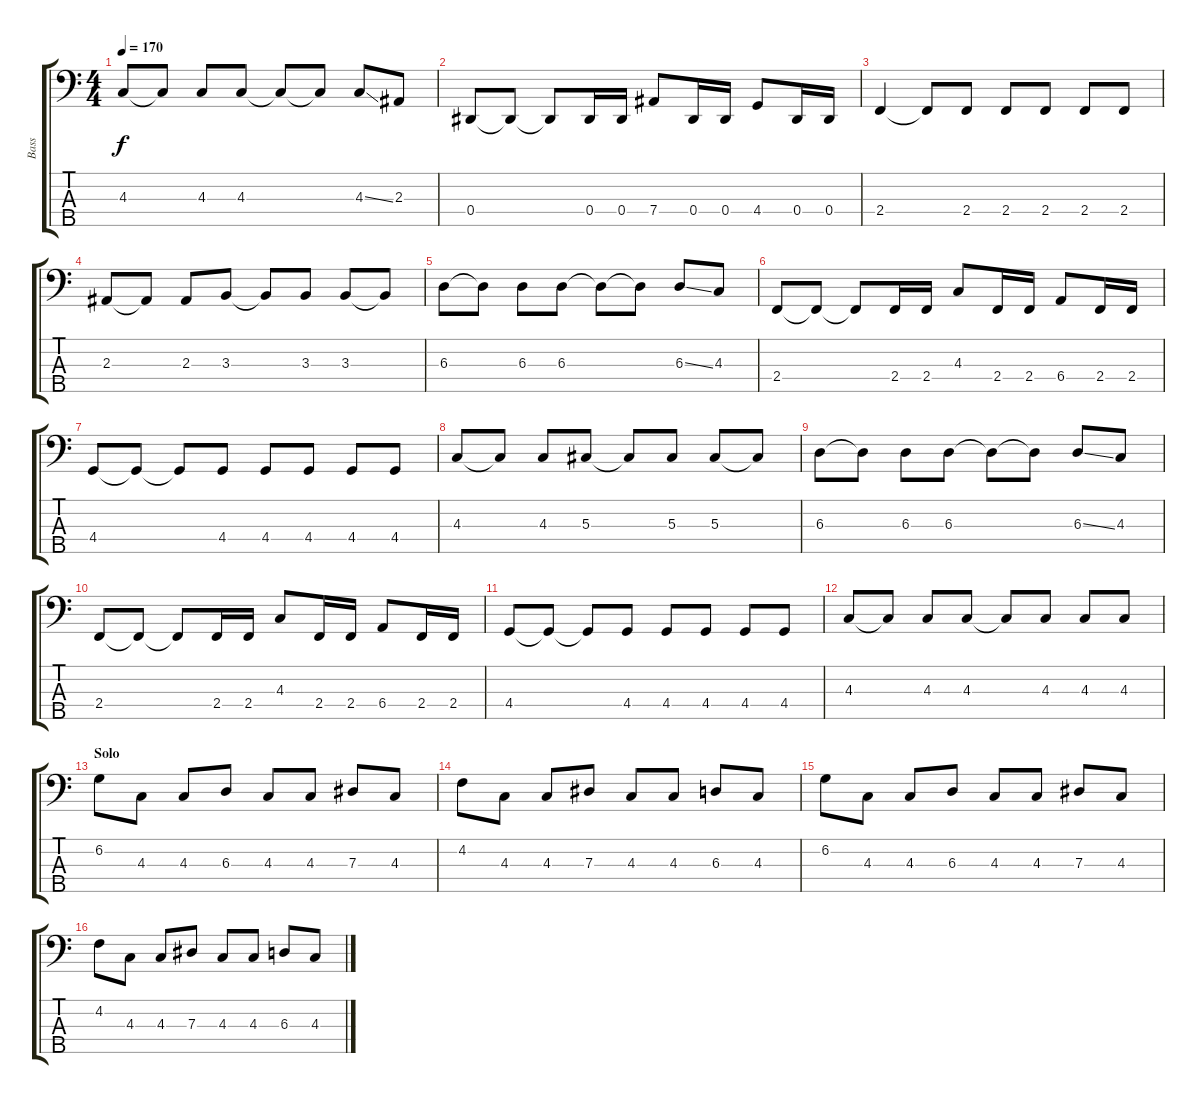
\track ("Bass" "Bass") {instrument electricbassfinger}
\staff {score tabs}
\tuning (Gb2 Db2 Ab1 Eb1 Bb0) {hide}
\ts (4 4)
\tempo 170
\clef f4
\ks c
4.3.8{dy f} 4.3{t}.8 4.3.8 4.3.8 4.3{t}.8 4.3{t}.8 4.3{ss}.8 2.3.8 |
0.4.8 0.4{t}.8 0.4{t}.8 0.4.16 0.4.16 7.4.8 0.4.16 0.4.16 4.4.8 0.4.16 0.4.16 |
2.4.4 2.4{t}.8 2.4.8 2.4.8 2.4.8 2.4.8 2.4.8 |
2.3.8 2.3{t}.8 2.3.8 3.3.8 3.3{t}.8 3.3.8 3.3.8 3.3{t}.8 |
6.3.8 6.3{t}.8 6.3.8 6.3.8 6.3{t}.8 6.3{t}.8 6.3{ss}.8 4.3.8 |
2.4.8 2.4{t}.8 2.4{t}.8 2.4.16 2.4.16 4.3.8 2.4.16 2.4.16 6.4.8 2.4.16 2.4.16 |
4.4.8 4.4{t}.8 4.4{t}.8 4.4.8 4.4.8 4.4.8 4.4.8 4.4.8 |
4.3.8 4.3{t}.8 4.3.8 5.3.8 5.3{t}.8 5.3.8 5.3.8 5.3{t}.8 |
6.3.8 6.3{t}.8 6.3.8 6.3.8 6.3{t}.8 6.3{t}.8 6.3{ss}.8 4.3.8 |
2.4.8 2.4{t}.8 2.4{t}.8 2.4.16 2.4.16 4.3.8 2.4.16 2.4.16 6.4.8 2.4.16 2.4.16 |
4.4.8 4.4{t}.8 4.4{t}.8 4.4.8 4.4.8 4.4.8 4.4.8 4.4.8 |
4.3.8 4.3{t}.8 4.3.8 4.3.8 4.3{t}.8 4.3.8 4.3.8 4.3.8 |
\section ("" "Solo")
6.2.8 4.3.8 4.3.8 6.3.8 4.3.8 4.3.8 7.3.8 4.3.8 |
4.2.8 4.3.8 4.3.8 7.3.8 4.3.8 4.3.8 6.3.8 4.3.8 |
6.2.8 4.3.8 4.3.8 6.3.8 4.3.8 4.3.8 7.3.8 4.3.8 |
4.2.8 4.3.8 4.3.8 7.3.8 4.3.8 4.3.8 6.3.8 4.3.8
